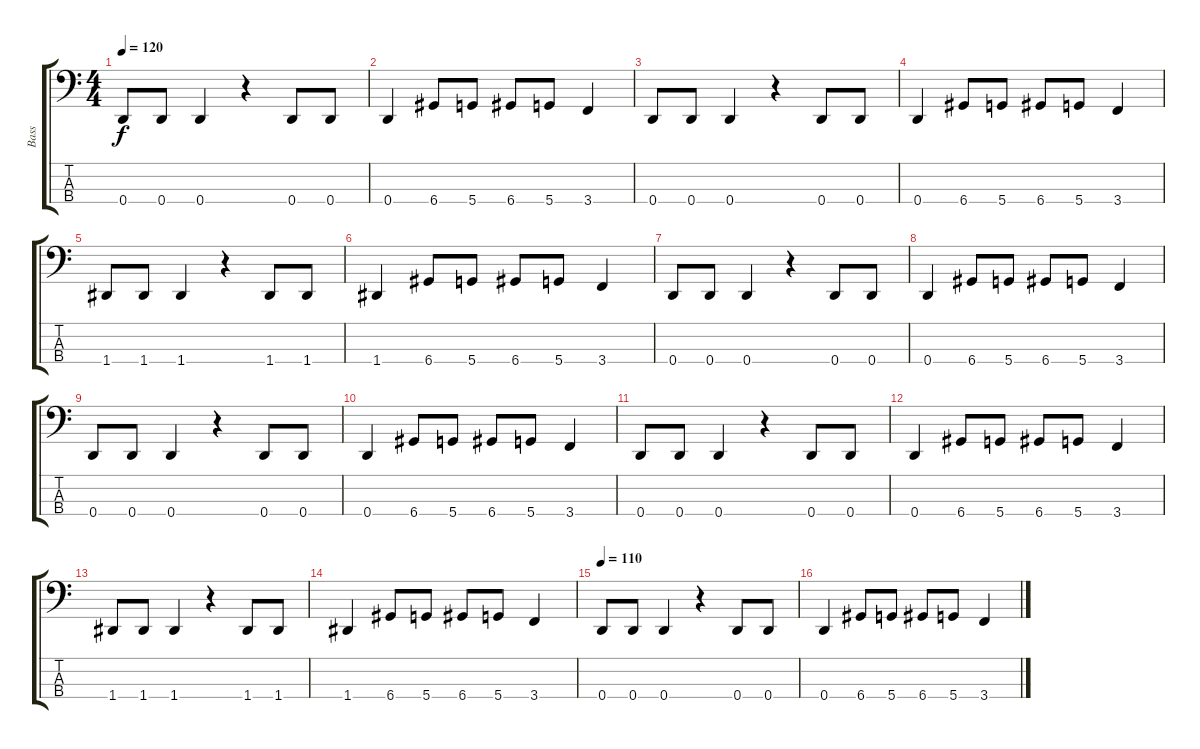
\track ("Bass" "Bass") {instrument electricbasspick}
\staff {score tabs}
\tuning (F2 C2 G1 D1) {hide}
\ts (4 4)
\tempo 120
\clef f4
\ks c
0.4.8{dy f} 0.4.8 0.4.4 r.4 0.4.8 0.4.8 |
0.4.4 6.4.8 5.4.8 6.4.8 5.4.8 3.4.4 |
0.4.8 0.4.8 0.4.4 r.4 0.4.8 0.4.8 |
0.4.4 6.4.8 5.4.8 6.4.8 5.4.8 3.4.4 |
1.4.8 1.4.8 1.4.4 r.4 1.4.8 1.4.8 |
1.4.4 6.4.8 5.4.8 6.4.8 5.4.8 3.4.4 |
0.4.8 0.4.8 0.4.4 r.4 0.4.8 0.4.8 |
0.4.4 6.4.8 5.4.8 6.4.8 5.4.8 3.4.4 |
0.4.8 0.4.8 0.4.4 r.4 0.4.8 0.4.8 |
0.4.4 6.4.8 5.4.8 6.4.8 5.4.8 3.4.4 |
0.4.8 0.4.8 0.4.4 r.4 0.4.8 0.4.8 |
0.4.4 6.4.8 5.4.8 6.4.8 5.4.8 3.4.4 |
1.4.8 1.4.8 1.4.4 r.4 1.4.8 1.4.8 |
1.4.4 6.4.8 5.4.8 6.4.8 5.4.8 3.4.4 |
\tempo 110
0.4.8 0.4.8 0.4.4 r.4 0.4.8 0.4.8 |
0.4.4 6.4.8 5.4.8 6.4.8 5.4.8 3.4.4
